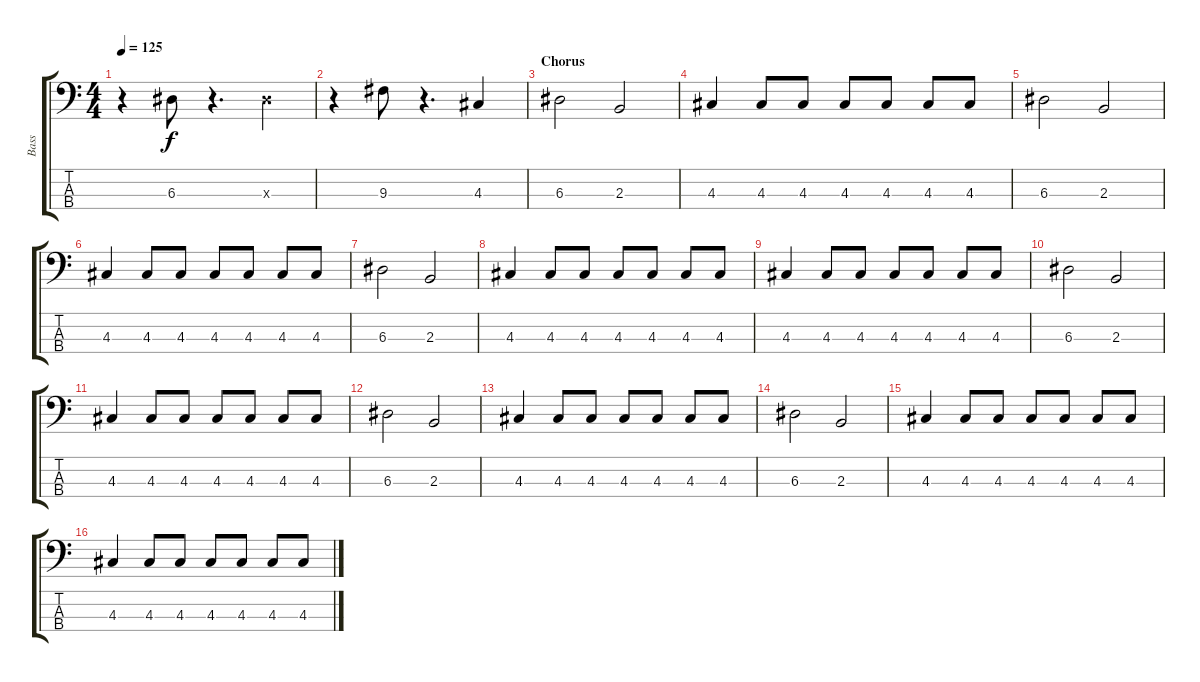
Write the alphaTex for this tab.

\track ("Bass" "Bass") {instrument electricbassfinger}
\staff {score tabs}
\tuning (G2 D2 A1 E1) {hide}
\ts (4 4)
\tempo 125
\clef f4
\ks c
r.4{dy f} 6.3.8 r.4{d} 6.3{x}.4 |
r.4 9.3.8 r.4{d} 4.3.4 |
\section ("" "Chorus")
6.3.2 2.3.2 |
4.3.4 4.3.8 4.3.8 4.3.8 4.3.8 4.3.8 4.3.8 |
6.3.2 2.3.2 |
4.3.4 4.3.8 4.3.8 4.3.8 4.3.8 4.3.8 4.3.8 |
6.3.2 2.3.2 |
4.3.4 4.3.8 4.3.8 4.3.8 4.3.8 4.3.8 4.3.8 |
4.3.4 4.3.8 4.3.8 4.3.8 4.3.8 4.3.8 4.3.8 |
6.3.2 2.3.2 |
4.3.4 4.3.8 4.3.8 4.3.8 4.3.8 4.3.8 4.3.8 |
6.3.2 2.3.2 |
4.3.4 4.3.8 4.3.8 4.3.8 4.3.8 4.3.8 4.3.8 |
6.3.2 2.3.2 |
4.3.4 4.3.8 4.3.8 4.3.8 4.3.8 4.3.8 4.3.8 |
4.3.4 4.3.8 4.3.8 4.3.8 4.3.8 4.3.8 4.3.8
